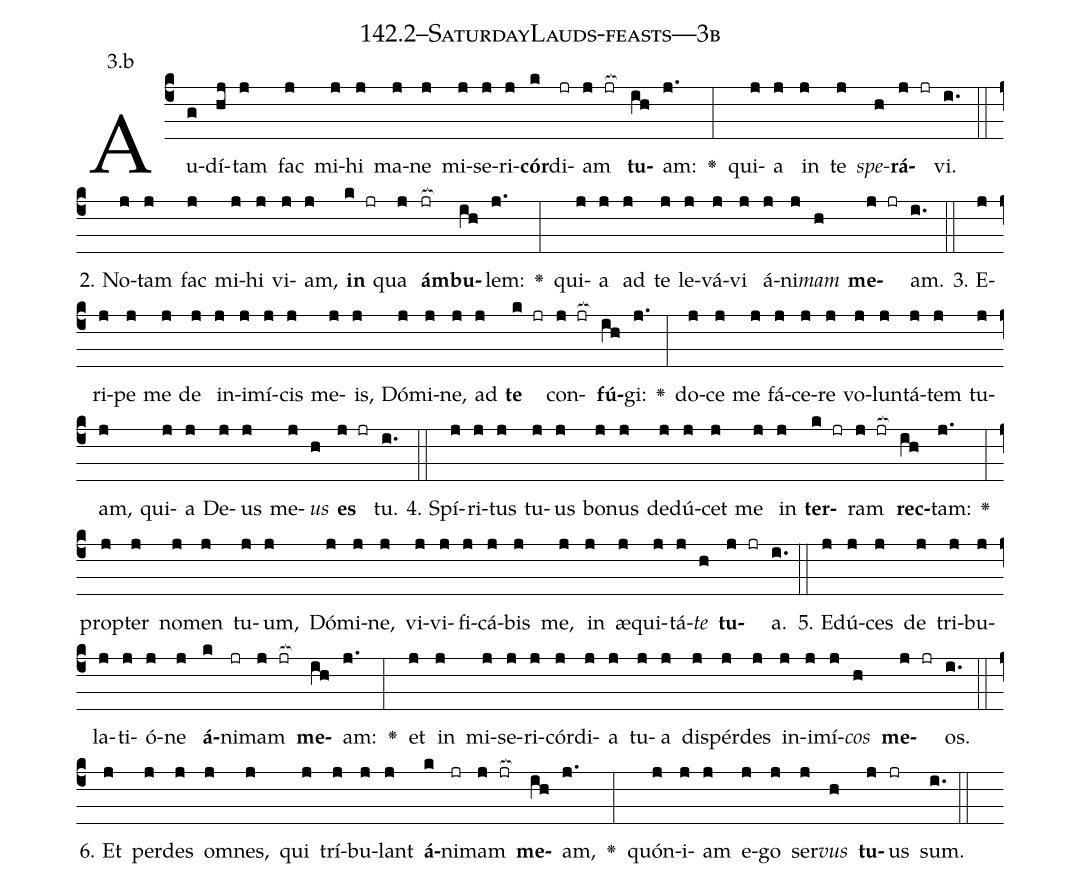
name: 142.2--SaturdayLauds-feasts---3b;
annotation: 3.b;
%%
(c4)Au(g)dí(hj)tam(j) fac(j) mi(j)hi(j) ma(j)ne(j) mi(j)se(j)ri(j)<b>cór</b>(k)di(jr)am(j jr[ocb:1{]) <b>tu</b>(ih[ocb:0}])am:(j.) <v>\greheightstar</v>(:) qui(j)a(j) in(j) te(j) <i>spe</i>(h)<b>rá</b>(j jr)vi.(i.) (::)
2. No(j)tam(j) fac(j) mi(j)hi(j) vi(j)am,(j) <b>in</b>(k jr) qua(j) <b>ám</b>(jr[ocb:1{])<b>bu</b>(ih[ocb:0}])lem:(j.) <v>\greheightstar</v>(:) qui(j)a(j) ad(j) te(j) le(j)vá(j)vi(j) á(j)ni(j)<i>mam</i>(h) <b>me</b>(j jr)am.(i.) (::)
3. E(j)ri(j)pe(j) me(j) de(j) in(j)i(j)mí(j)cis(j) me(j)is,(j) Dó(j)mi(j)ne,(j) ad(j) <b>te</b>(k jr) con(j jr[ocb:1{])<b>fú</b>(ih[ocb:0}])gi:(j.) <v>\greheightstar</v>(:) do(j)ce(j) me(j) fá(j)ce(j)re(j) vo(j)lun(j)tá(j)tem(j) tu(j)am,(j) qui(j)a(j) De(j)us(j) me(j)<i>us</i>(h) <b>es</b>(j jr) tu.(i.) (::)
4. Spí(j)ri(j)tus(j) tu(j)us(j) bo(j)nus(j) de(j)dú(j)cet(j) me(j) in(j) <b>ter</b>(k jr)ram(j jr[ocb:1{]) <b>rec</b>(ih[ocb:0}])tam:(j.) <v>\greheightstar</v>(:) prop(j)ter(j) no(j)men(j) tu(j)um,(j) Dó(j)mi(j)ne,(j) vi(j)vi(j)fi(j)cá(j)bis(j) me,(j) in(j) æ(j)qui(j)tá(j)<i>te</i>(h) <b>tu</b>(j jr)a.(i.) (::)
5. E(j)dú(j)ces(j) de(j) tri(j)bu(j)la(j)ti(j)ó(j)ne(j) <b>á</b>(k)ni(jr)mam(j jr[ocb:1{]) <b>me</b>(ih[ocb:0}])am:(j.) <v>\greheightstar</v>(:) et(j) in(j) mi(j)se(j)ri(j)cór(j)di(j)a(j) tu(j)a(j) dis(j)pér(j)des(j) in(j)i(j)mí(j)<i>cos</i>(h) <b>me</b>(j jr)os.(i.) (::)
6. Et(j) per(j)des(j) om(j)nes,(j) qui(j) trí(j)bu(j)lant(j) <b>á</b>(k)ni(jr)mam(j jr[ocb:1{]) <b>me</b>(ih[ocb:0}])am,(j.) <v>\greheightstar</v>(:) quón(j)i(j)am(j) e(j)go(j) ser(j)<i>vus</i>(h) <b>tu</b>(j)us(jr) sum.(i.) (::)
